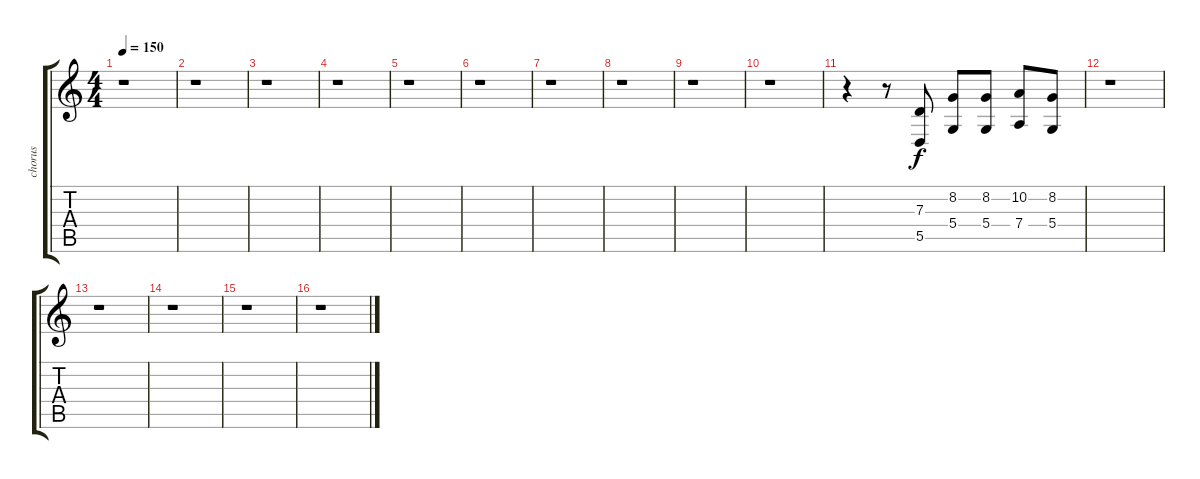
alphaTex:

\track ("chorus" "chorus") {instrument choiraahs}
\staff {score tabs}
\tuning (E4 B3 G3 D3 A2 E2) {hide}
\ts (4 4)
\tempo 150
\clef g2
\ks c
r.1{dy f} |
r.1 |
r.1 |
r.1 |
r.1 |
r.1 |
r.1 |
r.1 |
r.1 |
r.1 |
r.4 r.8 (7.3 5.5).8 (8.2 5.4).8 (8.2 5.4).8 (10.2 7.4).8 (8.2 5.4).8 |
r.1 |
r.1 |
r.1 |
r.1 |
r.1
